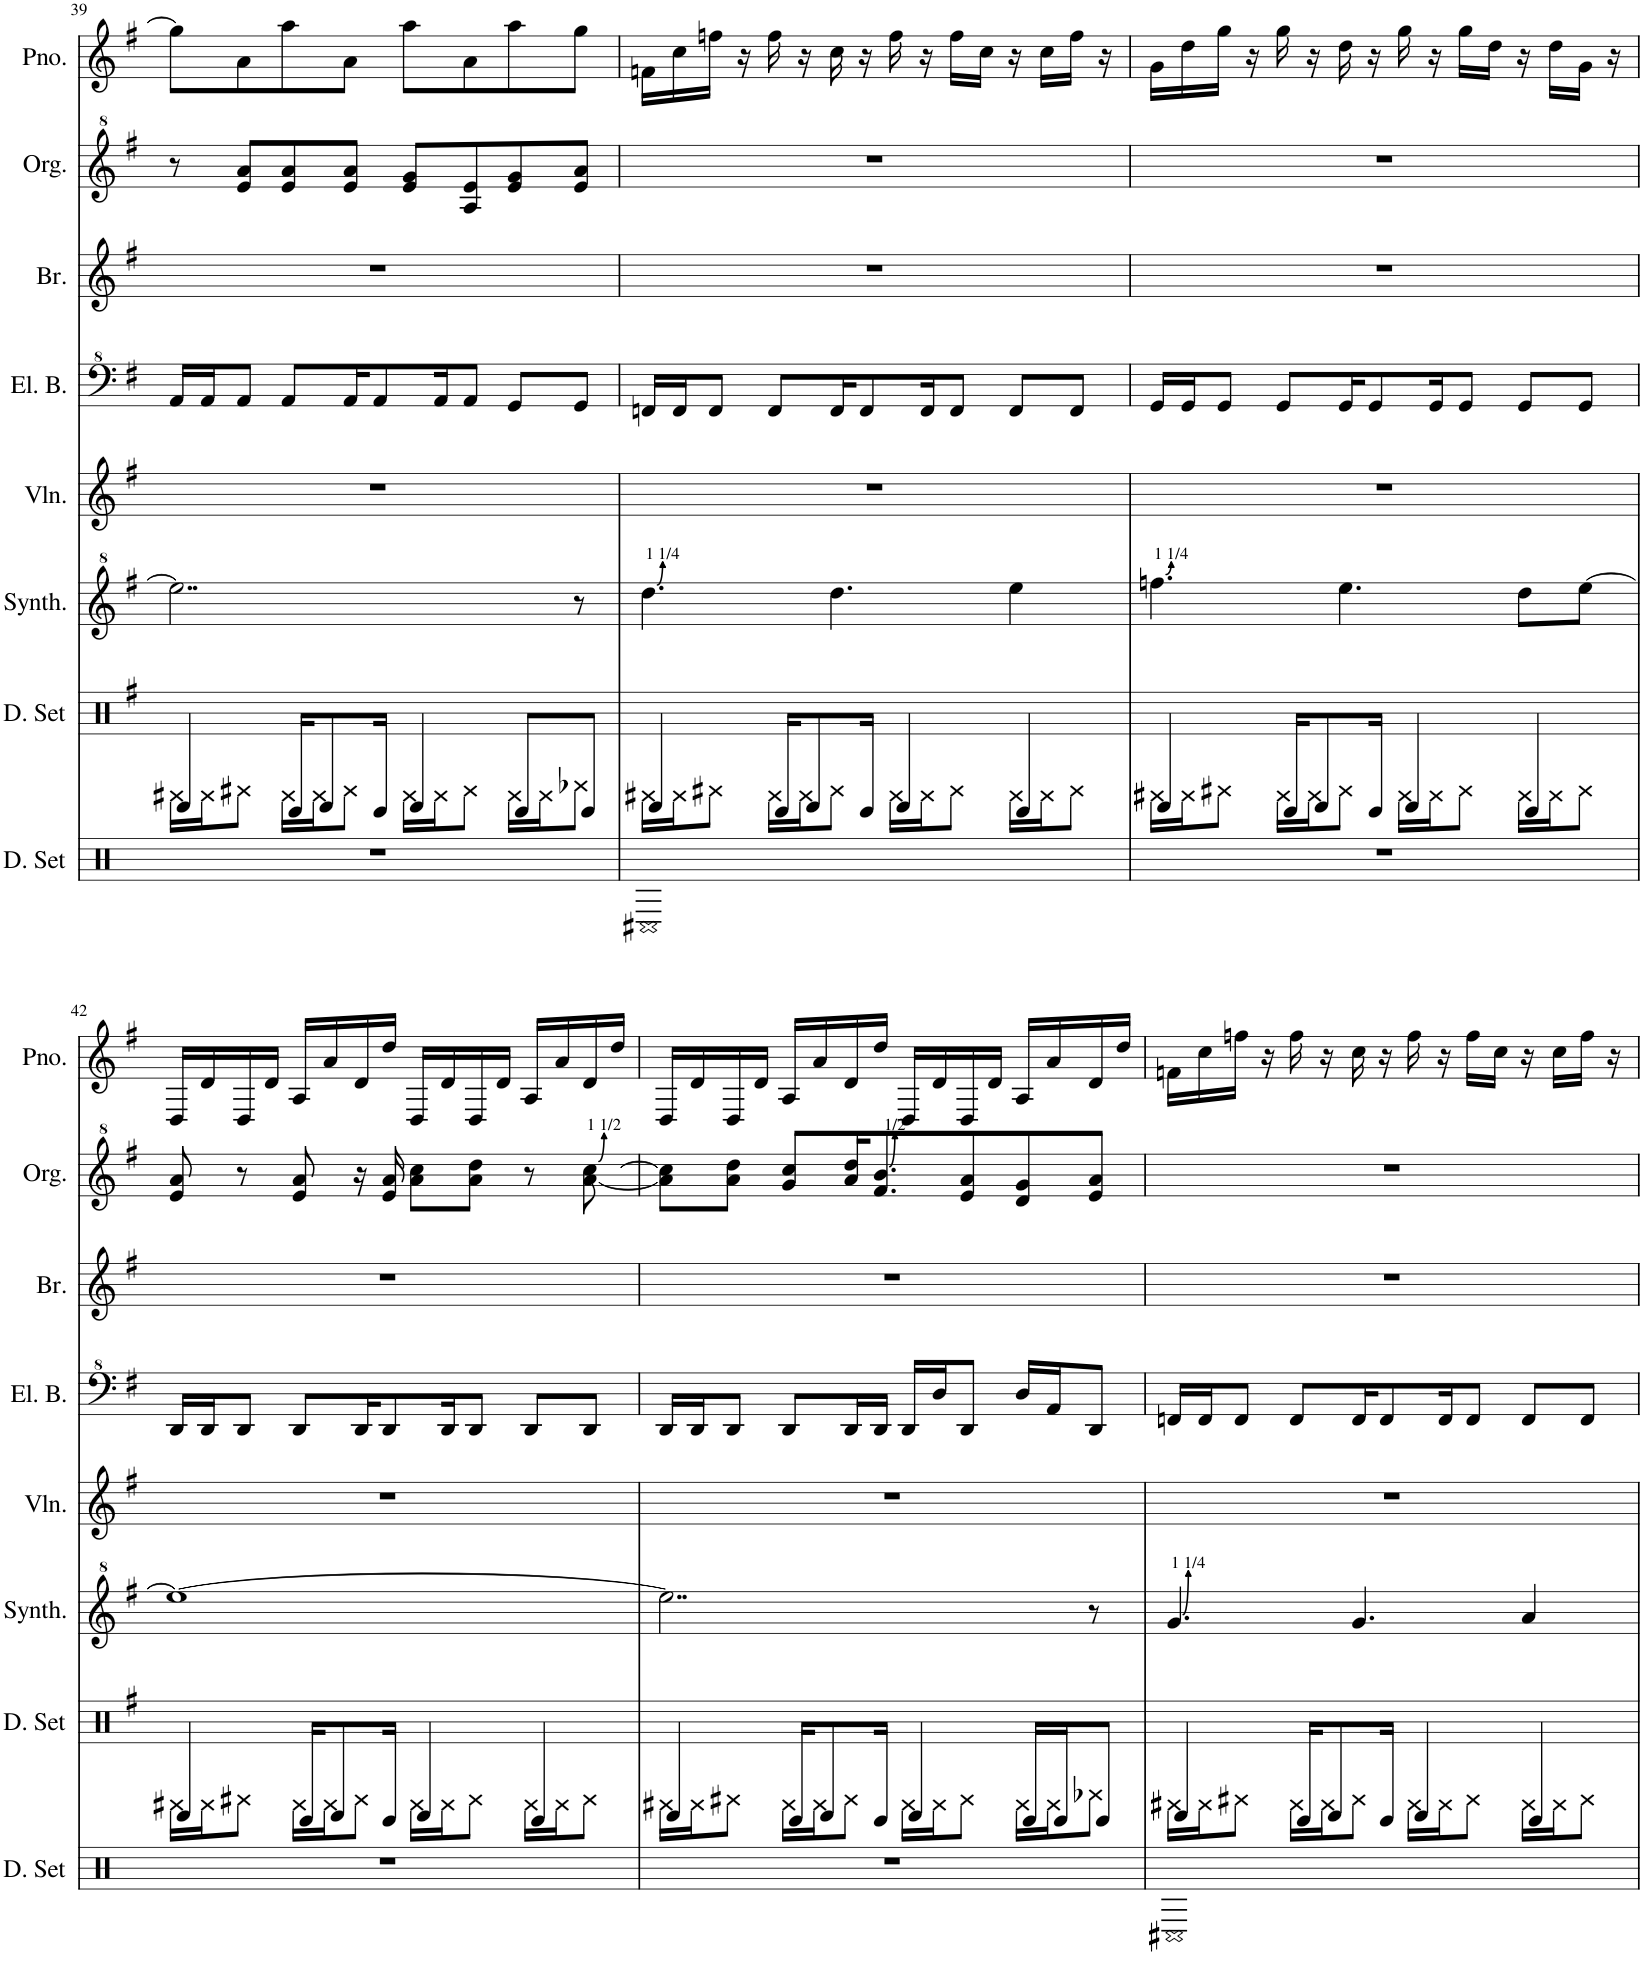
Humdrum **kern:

**kern	**kern	**kern	**kern	**kern	**kern	**kern	**kern
*part8	*part7	*part6	*part5	*part4	*part3	*part2	*part1
*staff8	*staff7	*staff6	*staff5	*staff4	*staff3	*staff2	*staff1
*I"ドラムセット	*I"ドラムセット	*I"矩形波	*I"ヴァイオリン	*I"エレキベース	*I"金管楽器	*I"オルガン	*I"Piano
*	*	*	*	*	*	*	*I'Pno.
!!LO:PB:g=z
*clefX	*clefX	*clefG^2	*clefG2	*clefF^4	*clefG2	*clefG^2	*clefG^2
*	*	*	*	*Trd7c12	*	*	*
*k[]	*k[f#]	*k[f#]	*k[f#]	*k[f#]	*k[f#]	*k[f#]	*k[f#]
*M4/4	*M4/4	*M4/4	*M4/4	*M4/4	*M4/4	*M4/4	*M4/4
=39	=39	=39	=39	=39	=39	=39	=39
*	*^	*	*	*	*	*	*
1r	4EE/	16GG#X\LL	2..eee\]	1r	16A/LL	1r	8r	8gg\L]
.	.	16GG\J	.	.	16A/J	.	.	.
.	.	8AA#X\J	.	.	8A/J	.	8ee/ 8aa/L	8a\
.	16DD/KL	16GG\LL	.	.	8A/L	.	8ee/ 8aa/	8aa\
.	8EE/	16GG\J	.	.	.	.	.	.
.	.	8AA\J	.	.	16A/K	.	8ee/ 8aa/J	8a\J
.	16DD/Jk	.	.	.	8A/	.	.	.
.	4EE/	16GG\LL	.	.	.	.	8ee/ 8gg/L	8aa\L
.	.	16GG\J	.	.	16A/K	.	.	.
.	.	8AA\J	.	.	8A/J	.	8a/ 8ee/	8a\
.	8DD/L	16GG\LL	.	.	8G/L	.	8ee/ 8gg/	8aa\
.	.	16GG\J	.	.	.	.	.	.
.	8DD/J	8BB-X\J	8r	.	8G/J	.	8ee/ 8aa/J	8gg\J
=40	=40	=40	=40	=40	=40	=40	=40	=40
1C#X	4EE/	16GG#X\LL	4.ddd\	1r	16Fn/LL	1r	1r	16fn\LL
.	.	16GG\J	.	.	16F/J	.	.	16cc\
.	.	8AA#X\J	.	.	8F/J	.	.	16ffn\JJ
.	.	.	.	.	.	.	.	16r
.	16DD/KL	16GG\LL	.	.	8F/L	.	.	16ff\
.	8EE/	16GG\J	.	.	.	.	.	16r
.	.	8AA\J	4.ddd\	.	16F/K	.	.	16cc\
.	16DD/Jk	.	.	.	8F/	.	.	16r
.	4EE/	16GG\LL	.	.	.	.	.	16ff\
.	.	16GG\J	.	.	16F/K	.	.	16r
.	.	8AA\J	.	.	8F/J	.	.	16ff\LL
.	.	.	.	.	.	.	.	16cc\JJ
.	4DD/	16GG\LL	4eee\	.	8F/L	.	.	16r
.	.	16GG\J	.	.	.	.	.	16cc\LL
.	.	8AA\J	.	.	8F/J	.	.	16ff\JJ
.	.	.	.	.	.	.	.	16r
=41	=41	=41	=41	=41	=41	=41	=41	=41
1r	4EE/	16GG#X\LL	4.fffn\	1r	16G/LL	1r	1r	16g\LL
.	.	16GG\J	.	.	16G/J	.	.	16dd\
.	.	8AA#X\J	.	.	8G/J	.	.	16gg\JJ
.	.	.	.	.	.	.	.	16r
.	16DD/KL	16GG\LL	.	.	8G/L	.	.	16gg\
.	8EE/	16GG\J	.	.	.	.	.	16r
.	.	8AA\J	4.eee\	.	16G/K	.	.	16dd\
.	16DD/Jk	.	.	.	8G/	.	.	16r
.	4EE/	16GG\LL	.	.	.	.	.	16gg\
.	.	16GG\J	.	.	16G/K	.	.	16r
.	.	8AA\J	.	.	8G/J	.	.	16gg\LL
.	.	.	.	.	.	.	.	16dd\JJ
.	4DD/	16GG\LL	8ddd\L	.	8G/L	.	.	16r
.	.	16GG\J	.	.	.	.	.	16dd\LL
.	.	8AA\J	[8eee\J	.	8G/J	.	.	16g\JJ
.	.	.	.	.	.	.	.	16r
!!LO:LB:g=z
=42	=42	=42	=42	=42	=42	=42	=42	=42
1r	4EE/	16GG#X\LL	1eee_	1r	16D/LL	1r	8ee/ 8aa/	16D/LL
.	.	16GG\J	.	.	16D/J	.	.	16d/
.	.	8AA#X\J	.	.	8D/J	.	8r	16D/
.	.	.	.	.	.	.	.	16d/JJ
.	16DD/KL	16GG\LL	.	.	8D/L	.	8ee/ 8aa/	16A/LL
.	8EE/	16GG\J	.	.	.	.	.	16a/
.	.	8AA\J	.	.	16D/K	.	16r	16d/
.	16DD/Jk	.	.	.	8D/	.	16ee/ 16aa/	16dd/JJ
.	4EE/	16GG\LL	.	.	.	.	8aa\ 8ccc\L	16D/LL
.	.	16GG\J	.	.	16D/K	.	.	16d/
.	.	8AA\J	.	.	8D/J	.	8aa\ 8ddd\J	16D/
.	.	.	.	.	.	.	.	16d/JJ
.	4DD/	16GG\LL	.	.	8D/L	.	8r	16A/LL
.	.	16GG\J	.	.	.	.	.	16a/
.	.	8AA\J	.	.	8D/J	.	[8aa\ [8ccc\	16d/
.	.	.	.	.	.	.	.	16dd/JJ
=43	=43	=43	=43	=43	=43	=43	=43	=43
1r	4EE/	16GG#X\LL	2..eee\]	1r	16D/LL	1r	8aa\] 8ccc\]L	16D/LL
.	.	16GG\J	.	.	16D/J	.	.	16d/
.	.	8AA#X\J	.	.	8D/J	.	8aa\ 8ddd\J	16D/
.	.	.	.	.	.	.	.	16d/JJ
.	16DD/KL	16GG\LL	.	.	8D/L	.	8gg/ 8ccc/L	16A/LL
.	8EE/	16GG\J	.	.	.	.	.	16a/
.	.	8AA\J	.	.	16D/L	.	16aa/ 16ddd/K	16d/
.	16DD/Jk	.	.	.	16D/JJ	.	8.ff#/ 8.bb/	16dd/JJ
.	4EE/	16GG\LL	.	.	16D/LL	.	.	16D/LL
.	.	16GG\J	.	.	16d/J	.	.	16d/
.	.	8AA\J	.	.	8D/J	.	8ee/ 8aa/	16D/
.	.	.	.	.	.	.	.	16d/JJ
.	16DD/LL	16GG\LL	.	.	16d/LL	.	8dd/ 8gg/	16A/LL
.	16DD/J	16GG\J	.	.	16A/J	.	.	16a/
.	8DD/J	8BB-X\J	8r	.	8D/J	.	8ee/ 8aa/J	16d/
.	.	.	.	.	.	.	.	16dd/JJ
=44	=44	=44	=44	=44	=44	=44	=44	=44
1C#X	4EE/	16GG#X\LL	4.gg/	1r	16Fn/LL	1r	1r	16fn\LL
.	.	16GG\J	.	.	16F/J	.	.	16cc\
.	.	8AA#X\J	.	.	8F/J	.	.	16ffn\JJ
.	.	.	.	.	.	.	.	16r
.	16DD/KL	16GG\LL	.	.	8F/L	.	.	16ff\
.	8EE/	16GG\J	.	.	.	.	.	16r
.	.	8AA\J	4.gg/	.	16F/K	.	.	16cc\
.	16DD/Jk	.	.	.	8F/	.	.	16r
.	4EE/	16GG\LL	.	.	.	.	.	16ff\
.	.	16GG\J	.	.	16F/K	.	.	16r
.	.	8AA\J	.	.	8F/J	.	.	16ff\LL
.	.	.	.	.	.	.	.	16cc\JJ
.	4DD/	16GG\LL	4aa/	.	8F/L	.	.	16r
.	.	16GG\J	.	.	.	.	.	16cc\LL
.	.	8AA\J	.	.	8F/J	.	.	16ff\JJ
.	.	.	.	.	.	.	.	16r
*	*v	*v	*	*	*	*	*	*
=	=	=	=	=	=	=	=
*-	*-	*-	*-	*-	*-	*-	*-
